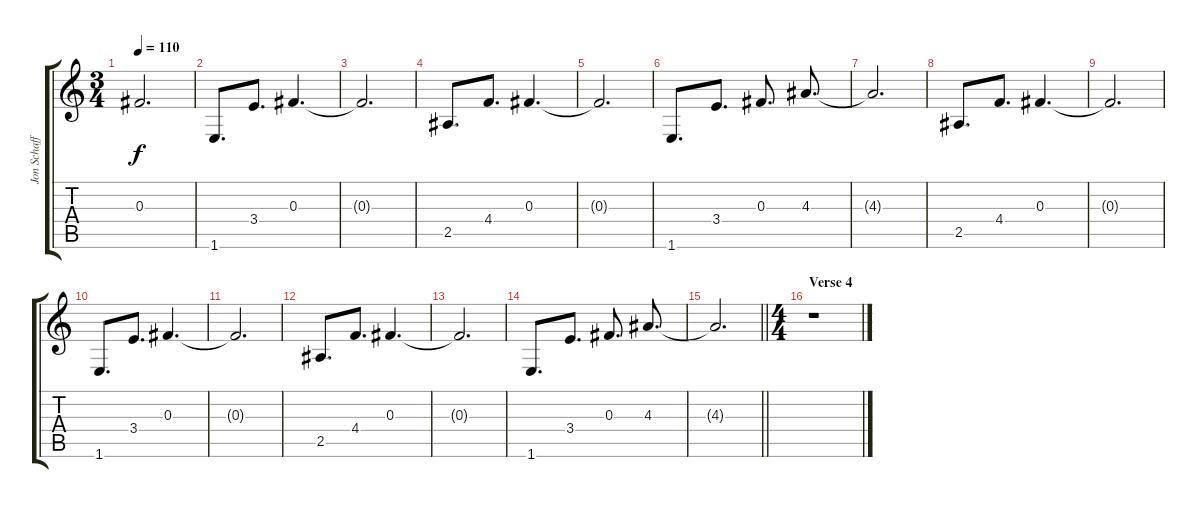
\track ("Jon Schaffer" "Jon Schaff") {instrument acousticguitarsteel}
\staff {score tabs}
\tuning (Eb4 Bb3 Gb3 Db3 Ab2 Eb2) {hide}
\ts (3 4)
\tempo 110
\clef g2
\ks c
0.3{t}.2{d dy f} |
1.6.8{d} 3.4.8{d} 0.3.4{d} |
0.3{t}.2{d} |
2.5.8{d} 4.4.8{d} 0.3.4{d} |
0.3{t}.2{d} |
1.6.8{d} 3.4.8{d} 0.3.8{d} 4.3.8{d} |
4.3{t}.2{d} |
2.5.8{d} 4.4.8{d} 0.3.4{d} |
0.3{t}.2{d} |
1.6.8{d} 3.4.8{d} 0.3.4{d} |
0.3{t}.2{d} |
2.5.8{d} 4.4.8{d} 0.3.4{d} |
0.3{t}.2{d} |
1.6.8{d} 3.4.8{d} 0.3.8{d} 4.3.8{d} |
\barLineRight lightlight
4.3{t}.2{d} |
\ts (4 4)
\section ("" "Verse 4")
r.1
